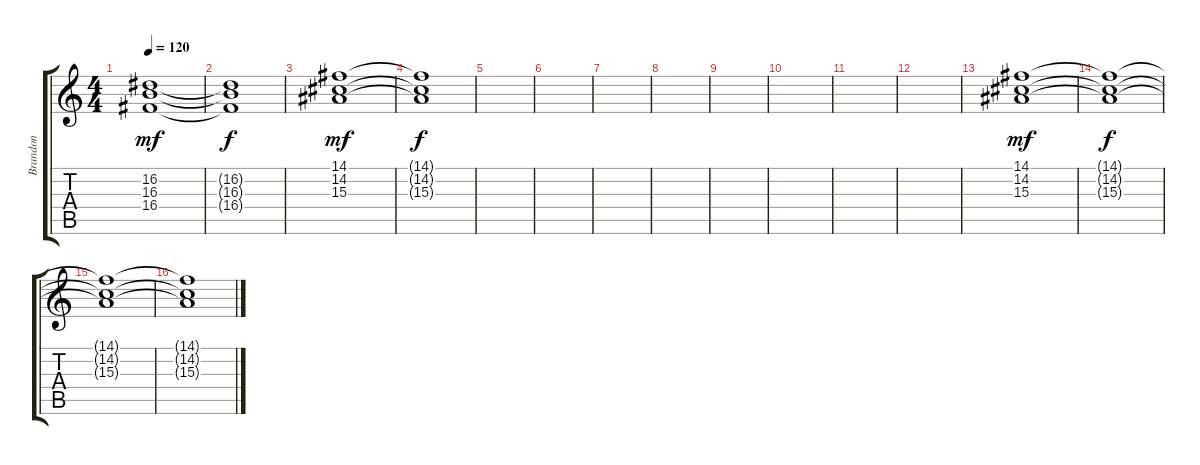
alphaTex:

\track ("Brandon" "Brandon") {instrument acousticgrandpiano}
\staff {score tabs}
\tuning (E4 B3 G3 D3 A2 E2) {hide}
\ts (4 4)
\tempo 120
\clef g2
\ks c
(16.2 16.3 16.4).1{dy mf} |
(16.2{t} 16.3{t} 16.4{t}).1{dy f} |
(14.1 14.2 15.3).1{dy mf} |
(14.1{t} 14.2{t} 15.3{t}).1{dy f} |
|
|
|
|
|
|
|
|
(14.1 14.2 15.3).1{dy mf volume 12 instrument stringensemble1} |
(14.1{t} 14.2{t} 15.3{t}).1{dy f} |
(14.1{t} 14.2{t} 15.3{t}).1 |
(14.1{t} 14.2{t} 15.3{t}).1
